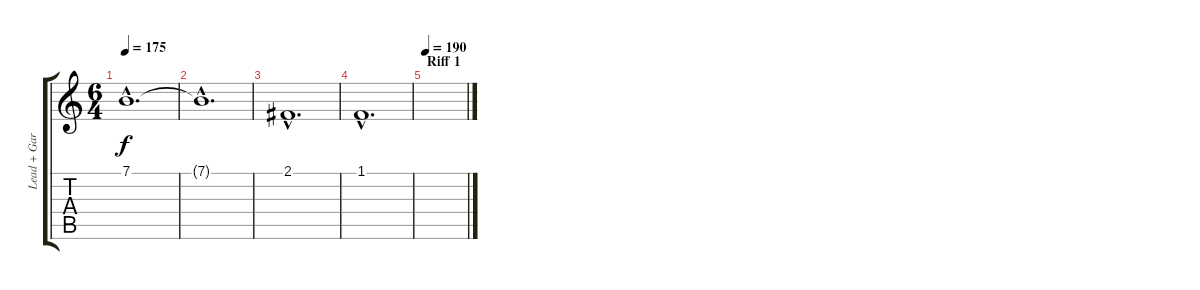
\track ("Lead + Garm" "Lead + Gar") {instrument pad5bowed}
\staff {score tabs}
\tuning (E4 B3 G3 D3 A2 E2) {hide}
\ts (6 4)
\tempo 175
\clef g2
\ks c
7.1{hac}.1{d dy f} |
7.1{hac t}.1{d} |
2.1{hac}.1{d} |
1.1{hac}.1{d} |
\section ("" "Riff 1")
\tempo 190
